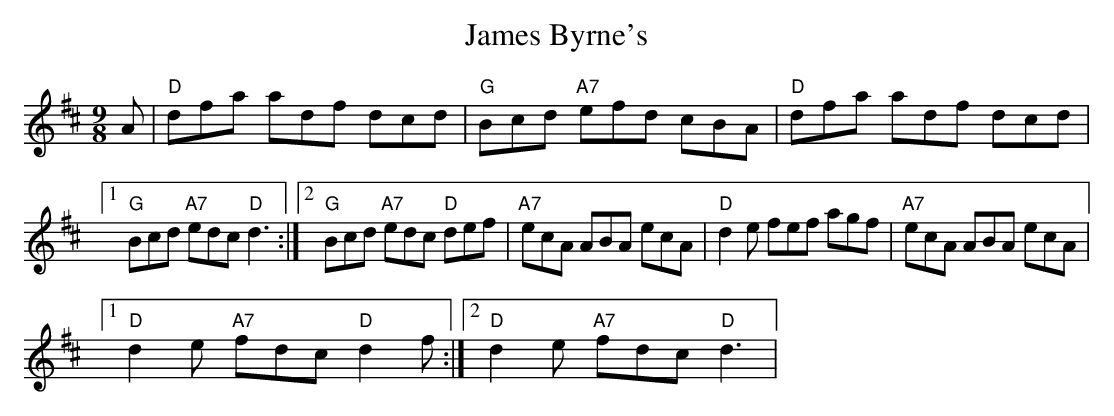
X:1
T:James Byrne's
M:9/8
K:D
L:1/8
L:1/8
A | "D"dfa adf dcd | "G"Bcd "A7"efd cBA | "D"dfa adf dcd |1)
"G"Bcd "A7"edc "D"d3 :|2) "G"Bcd "A7"edc "D"def |\
"A7"ecA ABA ecA | "D"d2e fef agf | "A7"ecA ABA ecA |1)
"D"d2e "A7"fdc "D"d2f :|2) "D"d2e "A7"fdc "D"d3|
